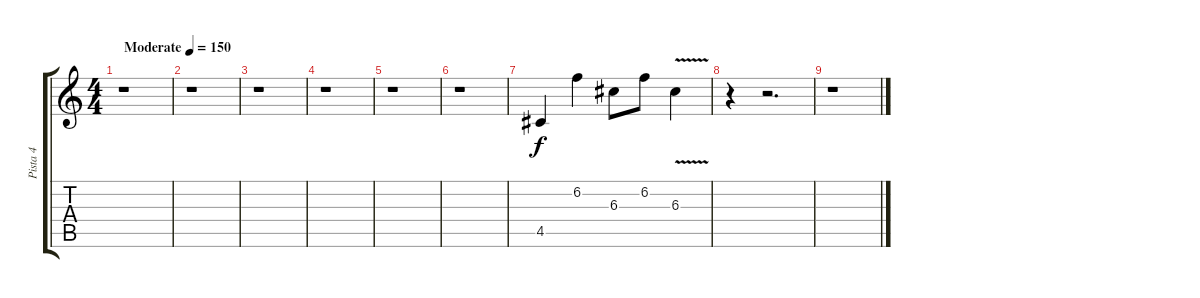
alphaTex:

\track ("Pista 4" "Pista 4") {instrument electricguitarclean}
\staff {score tabs}
\tuning (E4 B3 G3 D3 A2 E2) {hide}
\ts (4 4)
\tempo (150 "Moderate")
\clef g2
\ks c
r.1{dy f instrument electricguitarclean} |
r.1 |
r.1 |
r.1 |
r.1 |
r.1 |
4.5.4 6.2.4 6.3.8 6.2.8 6.3{v}.4 |
r.4 r.2{d} |
r.1
